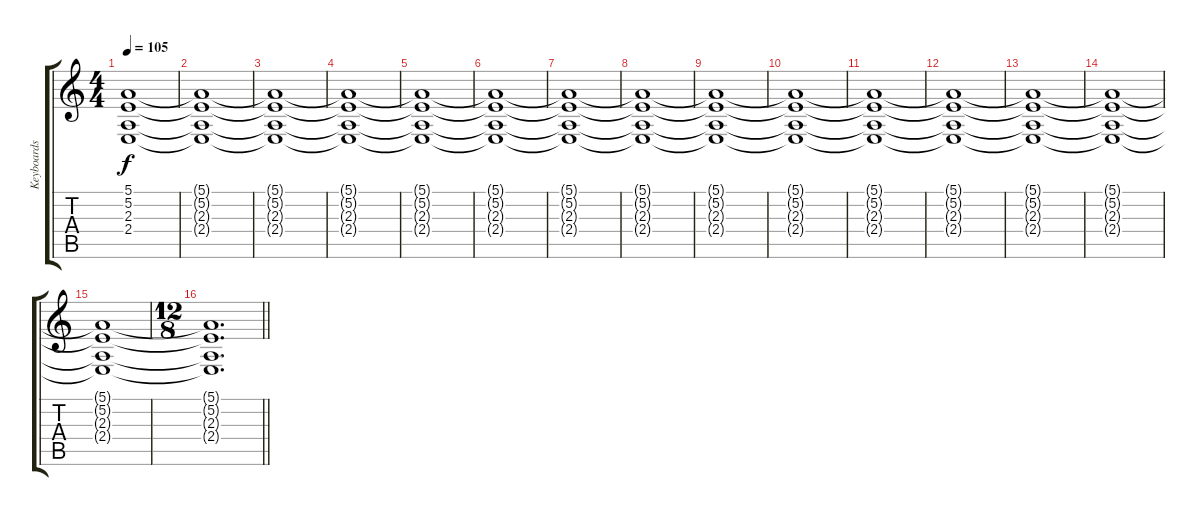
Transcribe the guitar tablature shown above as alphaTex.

\track ("Keyboards 2" "Keyboards ") {instrument stringensemble1}
\staff {score tabs}
\tuning (E4 B3 G3 D3 A2 E2) {hide}
\ts (4 4)
\tempo 105
\clef g2
\ks c
(5.1{t} 5.2{t} 2.3{t} 2.4{t}).1{dy f} |
(5.1{t} 5.2{t} 2.3{t} 2.4{t}).1 |
(5.1{t} 5.2{t} 2.3{t} 2.4{t}).1 |
(5.1{t} 5.2{t} 2.3{t} 2.4{t}).1 |
(5.1{t} 5.2{t} 2.3{t} 2.4{t}).1 |
(5.1{t} 5.2{t} 2.3{t} 2.4{t}).1 |
(5.1{t} 5.2{t} 2.3{t} 2.4{t}).1 |
(5.1{t} 5.2{t} 2.3{t} 2.4{t}).1 |
(5.1{t} 5.2{t} 2.3{t} 2.4{t}).1 |
(5.1{t} 5.2{t} 2.3{t} 2.4{t}).1 |
(5.1{t} 5.2{t} 2.3{t} 2.4{t}).1 |
(5.1{t} 5.2{t} 2.3{t} 2.4{t}).1 |
(5.1{t} 5.2{t} 2.3{t} 2.4{t}).1 |
(5.1{t} 5.2{t} 2.3{t} 2.4{t}).1 |
(5.1{t} 5.2{t} 2.3{t} 2.4{t}).1 |
\ts (12 8)
\barLineRight lightlight
(5.1{t} 5.2{t} 2.3{t} 2.4{t}).1{d}
